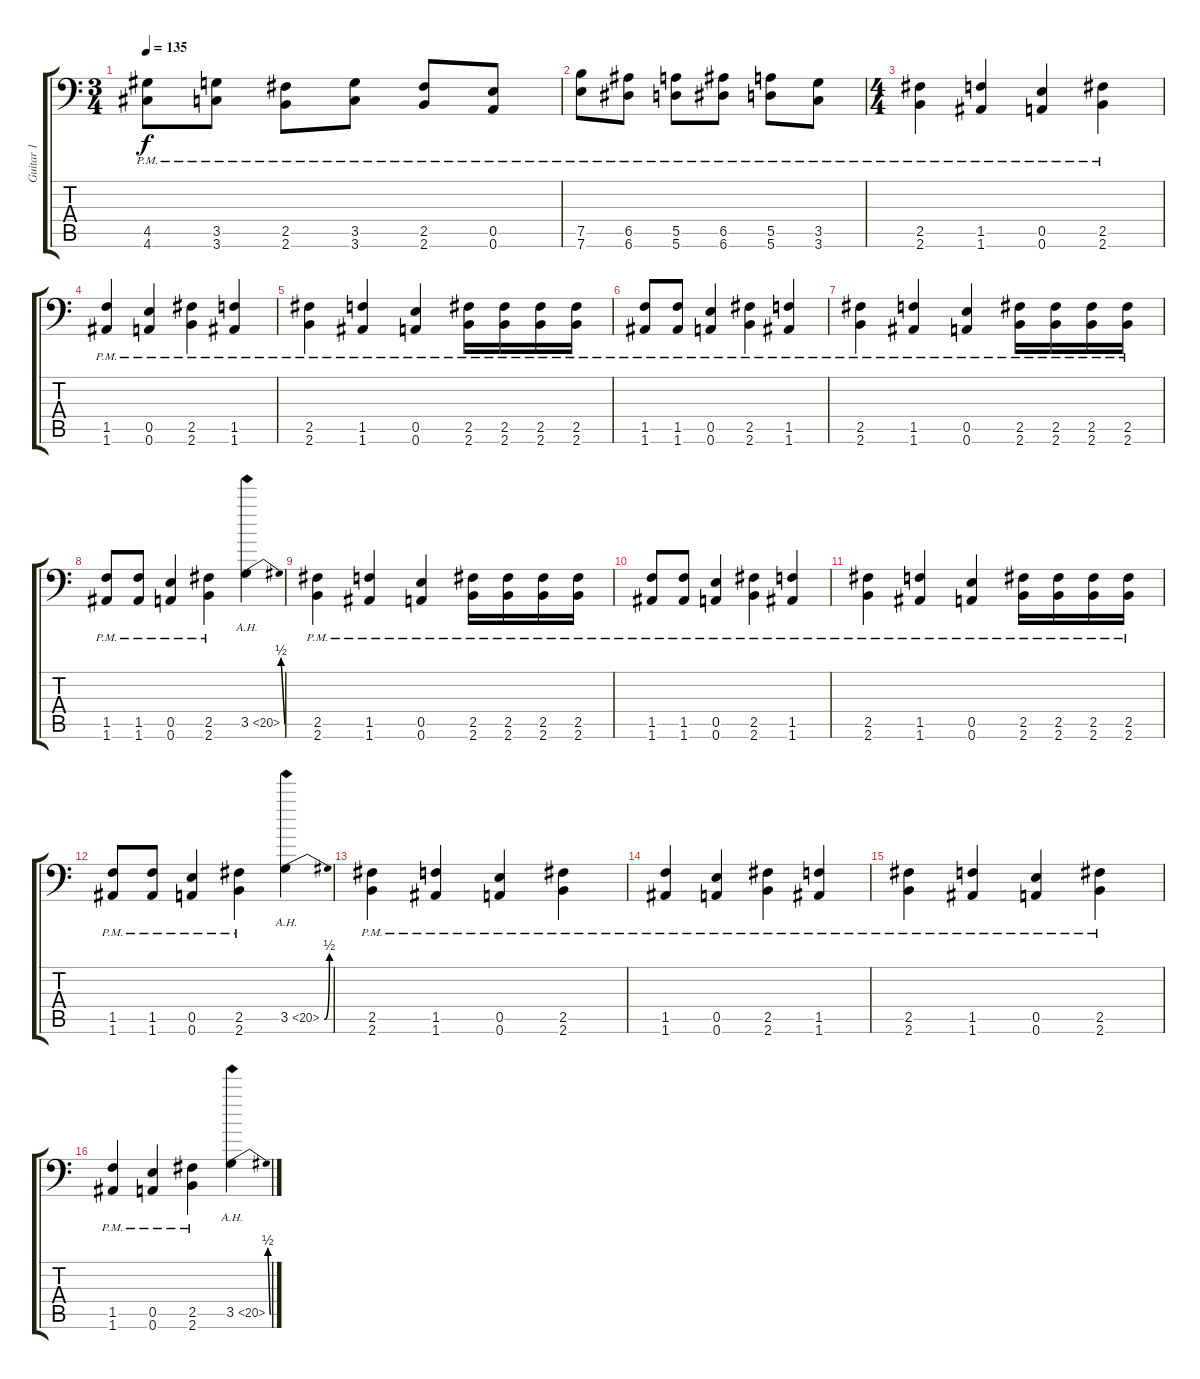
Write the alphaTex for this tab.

\track ("Guitar 1" "Guitar 1") {instrument distortionguitar}
\staff {score tabs}
\tuning (B3 Gb3 D3 A2 E2 A1) {hide}
\ts (3 4)
\tempo 135
\clef f4
\ks c
(4.5{pm} 4.6{pm}).8{dy f} (3.5{pm} 3.6{pm}).8 (2.5{pm} 2.6{pm}).8 (3.5{pm} 3.6{pm}).8 (2.5{pm} 2.6{pm}).8 (0.5{pm} 0.6{pm}).8 |
(7.5{pm} 7.6{pm}).8 (6.5{pm} 6.6{pm}).8 (5.5{pm} 5.6{pm}).8 (6.5{pm} 6.6{pm}).8 (5.5{pm} 5.6{pm}).8 (3.5{pm} 3.6{pm}).8 |
\ts (4 4)
(2.5{pm} 2.6{pm}).4 (1.5{pm} 1.6{pm}).4 (0.5{pm} 0.6{pm}).4 (2.5{pm} 2.6{pm}).4 |
(1.5{pm} 1.6{pm}).4 (0.5{pm} 0.6{pm}).4 (2.5{pm} 2.6{pm}).4 (1.5{pm} 1.6{pm}).4 |
(2.5{pm} 2.6{pm}).4 (1.5{pm} 1.6{pm}).4 (0.5{pm} 0.6{pm}).4 (2.5{pm} 2.6{pm}).16 (2.5{pm} 2.6{pm}).16 (2.5{pm} 2.6{pm}).16 (2.5{pm} 2.6{pm}).16 |
(1.5{pm} 1.6{pm}).8 (1.5{pm} 1.6{pm}).8 (0.5{pm} 0.6{pm}).4 (2.5{pm} 2.6{pm}).4 (1.5{pm} 1.6{pm}).4 |
(2.5{pm} 2.6{pm}).4 (1.5{pm} 1.6{pm}).4 (0.5{pm} 0.6{pm}).4 (2.5{pm} 2.6{pm}).16 (2.5{pm} 2.6{pm}).16 (2.5{pm} 2.6{pm}).16 (2.5{pm} 2.6{pm}).16 |
(1.5{pm} 1.6{pm}).8 (1.5{pm} 1.6{pm}).8 (0.5{pm} 0.6{pm}).4 (2.5{pm} 2.6{pm}).4 3.5{be (bend 0 0 60 2) ah 17}.4 |
(2.5{pm} 2.6{pm}).4 (1.5{pm} 1.6{pm}).4 (0.5{pm} 0.6{pm}).4 (2.5{pm} 2.6{pm}).16 (2.5{pm} 2.6{pm}).16 (2.5{pm} 2.6{pm}).16 (2.5{pm} 2.6{pm}).16 |
(1.5{pm} 1.6{pm}).8 (1.5{pm} 1.6{pm}).8 (0.5{pm} 0.6{pm}).4 (2.5{pm} 2.6{pm}).4 (1.5{pm} 1.6{pm}).4 |
(2.5{pm} 2.6{pm}).4 (1.5{pm} 1.6{pm}).4 (0.5{pm} 0.6{pm}).4 (2.5{pm} 2.6{pm}).16 (2.5{pm} 2.6{pm}).16 (2.5{pm} 2.6{pm}).16 (2.5{pm} 2.6{pm}).16 |
(1.5{pm} 1.6{pm}).8 (1.5{pm} 1.6{pm}).8 (0.5{pm} 0.6{pm}).4 (2.5{pm} 2.6{pm}).4 3.5{be (bend 0 0 60 2) ah 17}.4 |
(2.5{pm} 2.6{pm}).4 (1.5{pm} 1.6{pm}).4 (0.5{pm} 0.6{pm}).4 (2.5{pm} 2.6{pm}).4 |
(1.5{pm} 1.6{pm}).4 (0.5{pm} 0.6{pm}).4 (2.5{pm} 2.6{pm}).4 (1.5{pm} 1.6{pm}).4 |
(2.5{pm} 2.6{pm}).4 (1.5{pm} 1.6{pm}).4 (0.5{pm} 0.6{pm}).4 (2.5{pm} 2.6{pm}).4 |
(1.5{pm} 1.6{pm}).4 (0.5{pm} 0.6{pm}).4 (2.5{pm} 2.6{pm}).4 3.5{be (bend 0 0 60 2) ah 17}.4
